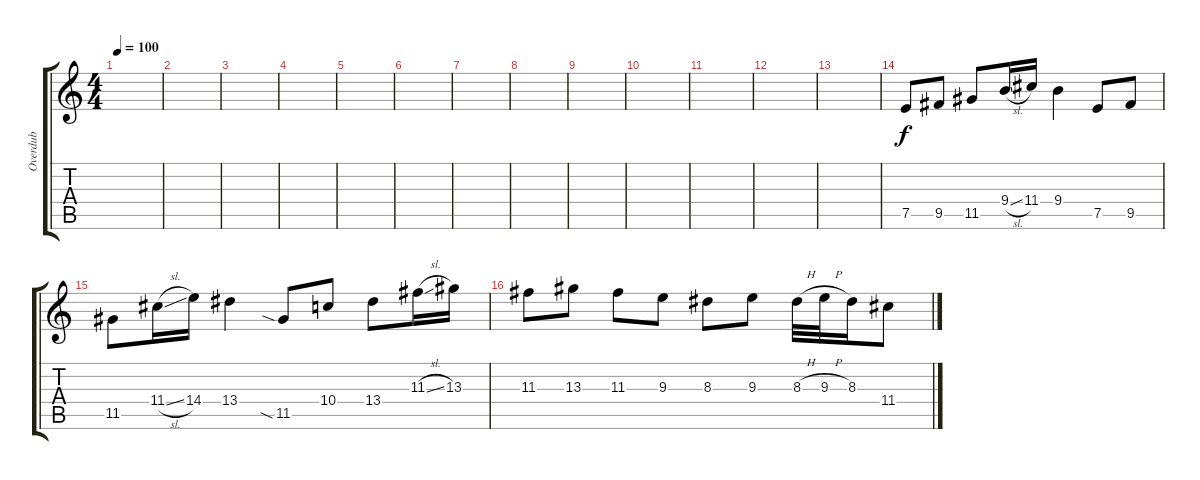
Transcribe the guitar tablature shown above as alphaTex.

\track ("Overdub" "Overdub") {instrument acousticguitarsteel}
\staff {score tabs}
\tuning (E4 B3 G3 D3 A2 E2) {hide}
\ts (4 4)
\tempo 100
\clef g2
\ks c
|
|
|
|
|
|
|
|
|
|
|
|
|
7.5.8 9.5.8 11.5.8 9.4{sl}.16 11.4.16 9.4.4 7.5.8 9.5.8 |
11.5.8 11.4{sl}.16 14.4.16 13.4.4 11.5{sia}.8 10.4.8 13.4.8 11.3{sl}.16 13.3.16 |
11.3.8 13.3.8 11.3.8 9.3.8 8.3.8 9.3.8 8.3{h}.32 9.3{h}.32 8.3.16 11.4.8
